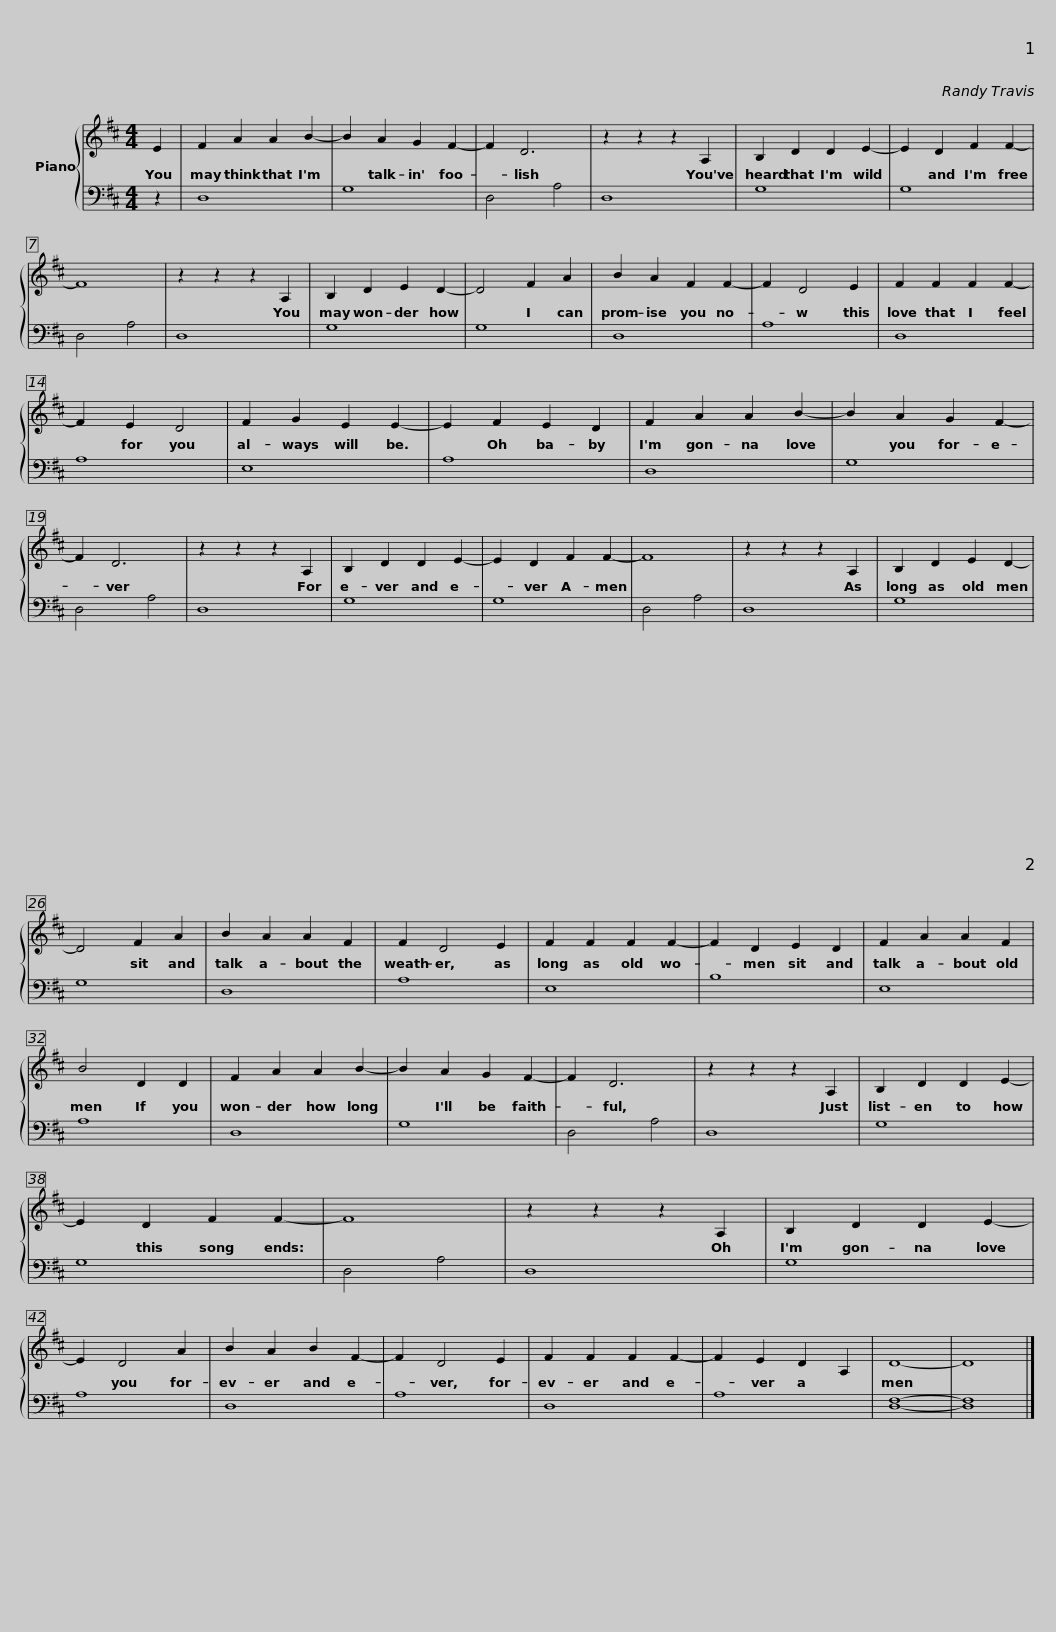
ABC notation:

X:1
%%score { 1 | 2 }
L:1/8
M:4/4
I:linebreak $
K:D
V:1 treble
V:2 bass
V:1
 E2 | F2 A2 A2 B2- | B2 A2 G2 F2- | F2 D6 | z2 z2 z2 A,2 | %5
 B,2 D2 D2 E2- |$ E2 D2 F2 F2- | F8 | z2 z2 z2 A,2 | B,2 D2 E2 D2- | %10
 D4 F2 A2 | B2 A2 F2 F2- | F2 D4 E2 |$ F2 F2 F2 F2- | F2 E2 D4 | %15
 F2 G2 E2 E2- | E2 F2 E2 D2 | F2 A2 A2 B2- | B2 A2 G2 F2- | F2 D6 |$ %20
 z2 z2 z2 A,2 | B,2 D2 D2 E2- | E2 D2 F2 F2- | F8 | z2 z2 z2 A,2 | %25
 B,2 D2 E2 D2- | D4 F2 A2 |$ B2 A2 A2 F2 | F2 D4 E2 | F2 F2 F2 F2- | %30
 F2 D2 E2 D2 | F2 A2 A2 F2 | B4 D2 D2 |$ F2 A2 A2 B2- | B2 A2 G2 F2- | %35
 F2 D6 | z2 z2 z2 A,2 | B,2 D2 D2 E2- | E2 D2 F2 F2- | F8 |$ %40
 z2 z2 z2 A,2 | B,2 D2 D2 E2- | E2 D4 A2 | B2 A2 B2 F2- | F2 D4 E2 | %45
 F2 F2 F2 F2- | F2 E2 D2 A,2 | D8- |$ D8 |] %49
V:2
 z2 | D,8 | G,8 | D,4 A,4 | D,8 | %5
 G,8 |$ G,8 | D,4 A,4 | D,8 | G,8 | %10
 G,8 | D,8 | A,8 |$ D,8 | A,8 | %15
 E,8 | A,8 | D,8 | G,8 | D,4 A,4 |$ %20
 D,8 | G,8 | G,8 | D,4 A,4 | D,8 | %25
 G,8 | G,8 |$ D,8 | A,8 | E,8 | %30
 B,8 | E,8 | A,8 |$ D,8 | G,8 | %35
 D,4 A,4 | D,8 | G,8 | G,8 | D,4 A,4 |$ %40
 D,8 | G,8 | A,8 | D,8 | A,8 | %45
 D,8 | A,8 | [D,F,]8- |$ [D,F,]8 |] %49
